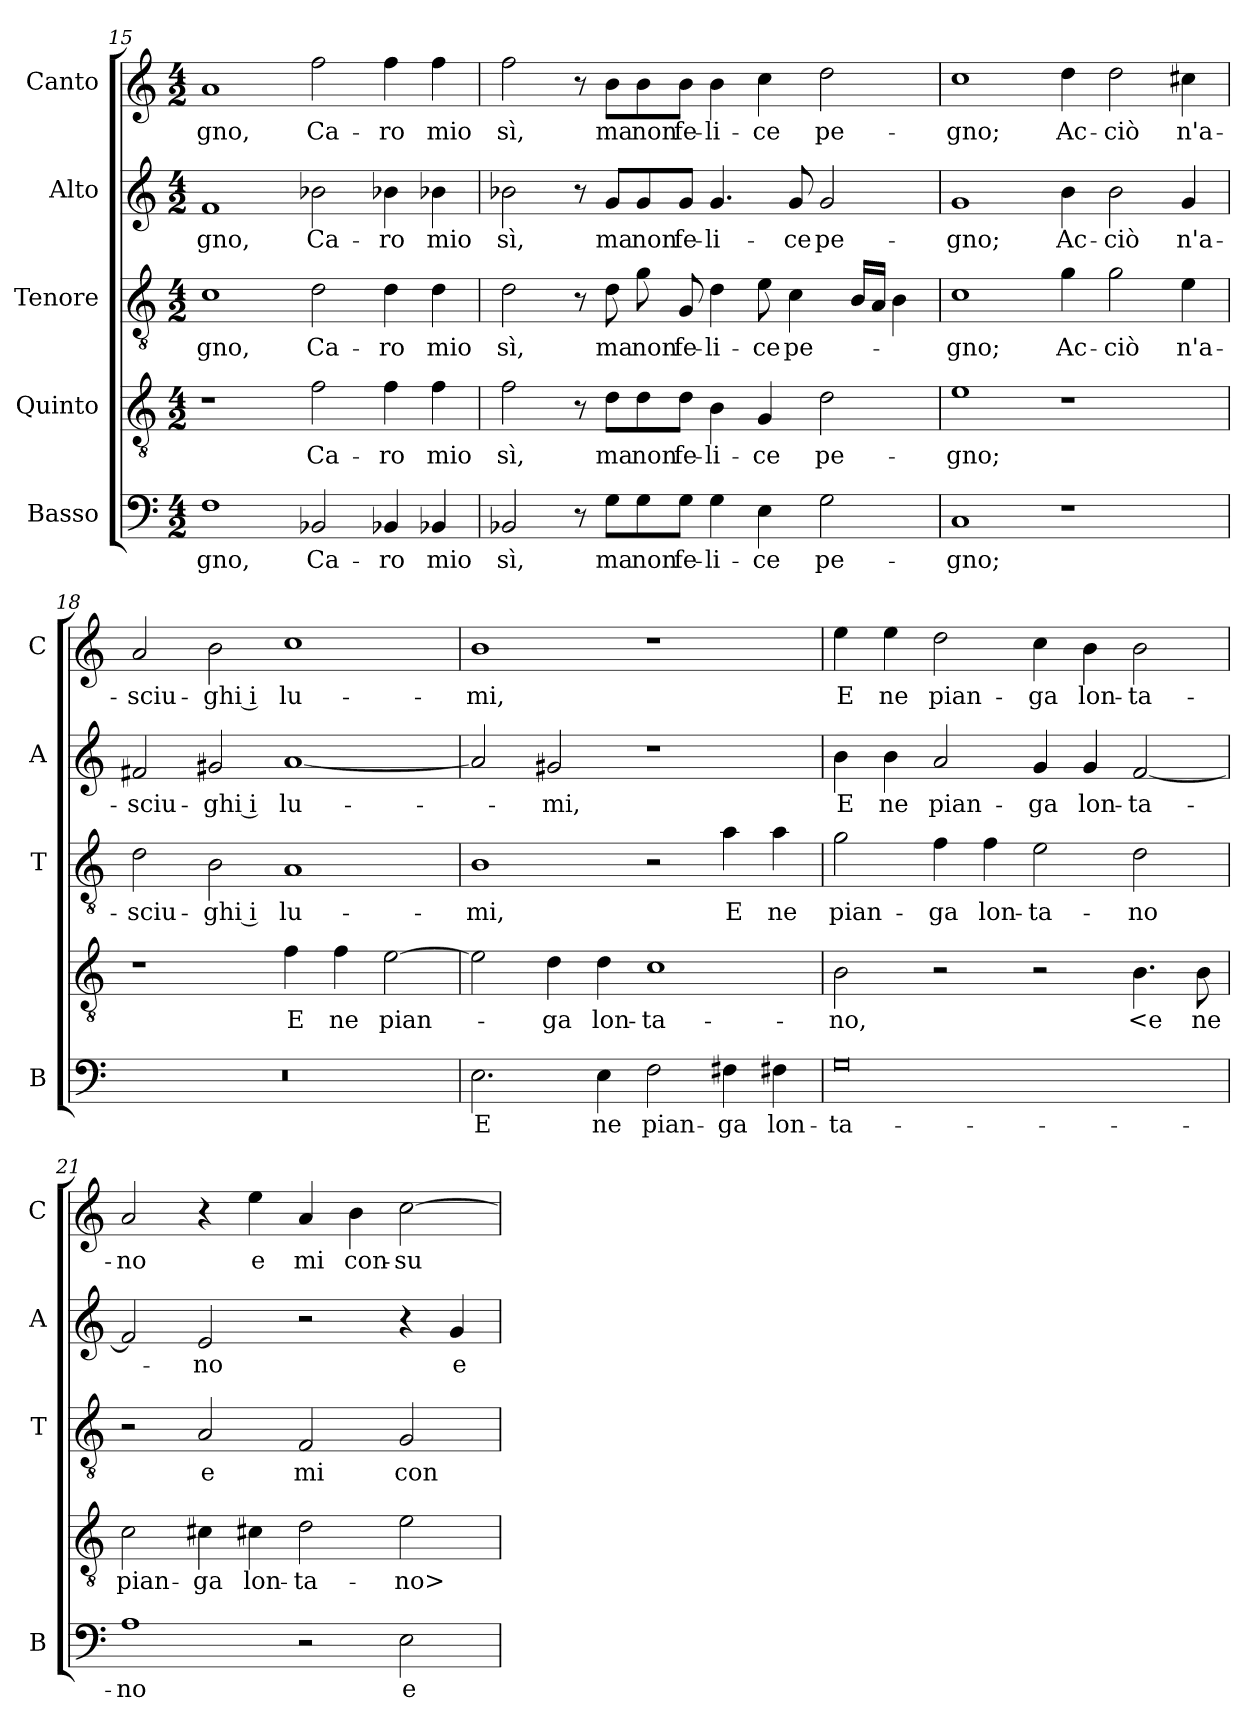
**kern	**text	**kern	**text	**kern	**text	**kern	**text	**kern	**text
*part5	*part5	*part4	*part4	*part3	*part3	*part2	*part2	*part1	*part1
*staff5	*staff5	*staff4	*staff4	*staff3	*staff3	*staff2	*staff2	*staff1	*staff1
*I"Basso	*	*I"Quinto	*	*I"Tenore	*	*I"Alto	*	*I"Canto	*
*I'B	*	*	*	*I'T	*	*I'A	*	*I'C	*
*clefF4	*	*clefGv2	*	*clefGv2	*	*clefG2	*	*clefG2	*
*k[]	*	*k[]	*	*k[]	*	*k[]	*	*k[]	*
*M4/2	*	*M4/2	*	*M4/2	*	*M4/2	*	*M4/2	*
=15	=15	=15	=15	=15	=15	=15	=15	=15	=15
1F	-gno,	1r	.	1c	-gno,	1f	-gno,	1a	-gno,
2BB-X	Ca-	2f	Ca-	2d	Ca-	2b-X	Ca-	2ff	Ca-
4BB-X	-ro	4f	-ro	4d	-ro	4b-X	-ro	4ff	-ro
4BB-X	mio	4f	mio	4d	mio	4b-X	mio	4ff	mio
=16	=16	=16	=16	=16	=16	=16	=16	=16	=16
2BB-X	sì,	2f	sì,	2d	sì,	2b-X	sì,	2ff	sì,
8r	.	8r	.	8r	.	8r	.	8r	.
8G\L	ma	8d\L	ma	8d	ma	8g/L	ma	8b\L	ma
8G\	non	8d\	non	8g	non	8g/	non	8b\	non
8G\J	fe-	8d\J	fe-	8G	fe-	8g/J	fe-	8b\J	fe-
4G	-li-	4B	-li-	4d	-li-	4.g	-li-	4b	-li-
4E	-ce	4G	-ce	8e	-ce	.	.	4cc	-ce
.	.	.	.	4c	pe-	8g	-ce	.	.
2G	pe-	2d	pe-	.	.	2g	pe-	2dd	pe-
.	.	.	.	16BLL	.	.	.	.	.
.	.	.	.	16AJJ	.	.	.	.	.
.	.	.	.	4B	.	.	.	.	.
=17	=17	=17	=17	=17	=17	=17	=17	=17	=17
1C	-gno;	1e	-gno;	1c	-gno;	1g	-gno;	1cc	-gno;
1r	.	1r	.	4g	Ac-	4b	Ac-	4dd	Ac-
.	.	.	.	2g	-ciò	2b	-ciò	2dd	-ciò
.	.	.	.	4e	n'a-	4g	n'a-	4cc#X	n'a-
=18	=18	=18	=18	=18	=18	=18	=18	=18	=18
0r	.	1r	.	2d	-sciu-	2f#X	-sciu-	2a	-sciu-
.	.	.	.	2B	-ghi i	2g#X	-ghi i	2b	-ghi i
.	.	4f	E	1A	lu-	[1a	lu-	1cc	lu-
.	.	4f	ne	.	.	.	.	.	.
.	.	[2e	pian-	.	.	.	.	.	.
=19	=19	=19	=19	=19	=19	=19	=19	=19	=19
2.E	E	2e]	.	1B	-mi,	2a]	.	1b	-mi,
.	.	4d	-ga	.	.	2g#X	-mi,	.	.
4E	ne	4d	lon-	.	.	.	.	.	.
2F	pian-	1c	-ta-	2r	.	1r	.	1r	.
4F#X	-ga	.	.	4a	E	.	.	.	.
4F#X	lon-	.	.	4a	ne	.	.	.	.
=20	=20	=20	=20	=20	=20	=20	=20	=20	=20
0G	-ta-	2B	-no,	2g	pian-	4b	E	4ee	E
.	.	.	.	.	.	4b	ne	4ee	ne
.	.	2r	.	4f	-ga	2a	pian-	2dd	pian-
.	.	.	.	4f	lon-	.	.	.	.
.	.	2r	.	2e	-ta-	4g	-ga	4cc	-ga
.	.	.	.	.	.	4g	lon-	4b	lon-
.	.	4.B	<e	2d	-no	[2f	-ta-	2b	-ta-
.	.	8B	ne	.	.	.	.	.	.
=21	=21	=21	=21	=21	=21	=21	=21	=21	=21
1A	-no	2c	pian-	2r	.	2f]	.	2a	-no
.	.	4c#X	-ga	2A	e	2e	-no	4r	.
.	.	4c#X	lon-	.	.	.	.	4ee	e
2r	.	2d	-ta-	2F	mi	2r	.	4a	mi
.	.	.	.	.	.	.	.	4b	con-
2E	e	2e	-no>	2G	con-	4r	.	[2cc	-su-
.	.	.	.	.	.	4g	e	.	.
=	=	=	=	=	=	=	=	=	=
*-	*-	*-	*-	*-	*-	*-	*-	*-	*-
